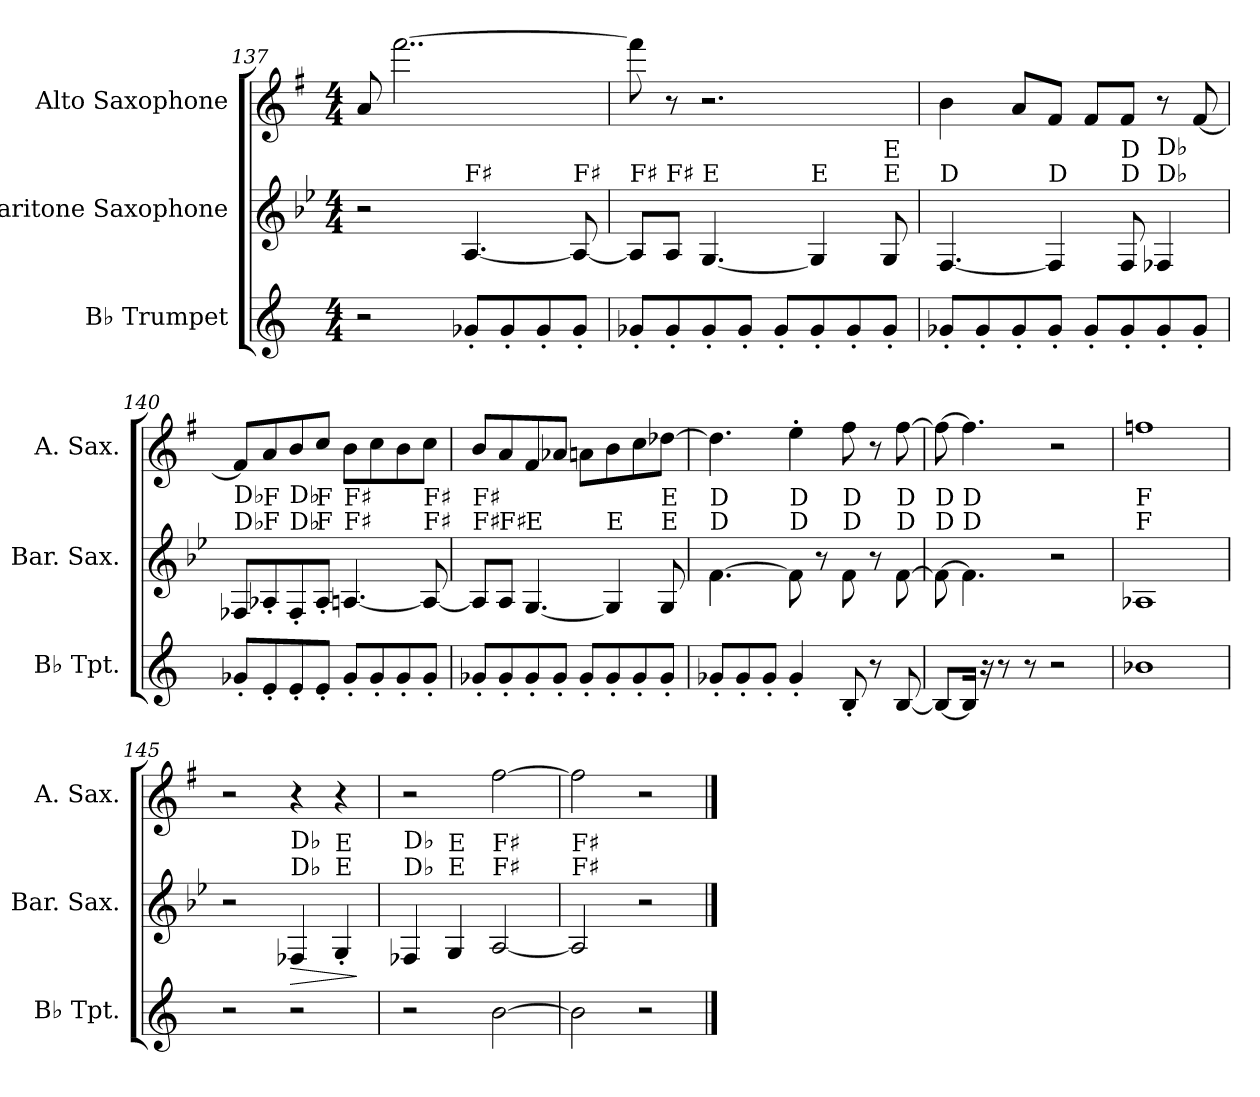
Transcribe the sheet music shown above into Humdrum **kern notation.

**kern	**kern	**dynam	**kern
*part3	*part2	*part2	*part1
*staff3	*staff2	*staff2	*staff1
*I"B♭ Trumpet	*I"Baritone Saxophone	*	*I"Alto Saxophone
*I'B♭ Tpt.	*I'Bar. Sax.	*	*I'A. Sax.
*clefG2	*clefG2	*	*clefG2
*ITrd1c2	*ITrd12c21	*	*ITrd5c9
*k[b-e-]	*k[b-e-]	*	*k[b-e-]
*M4/4	*M4/4	*	*M4/4
=137	=137	=137	=137
2r	2r	.	8c/
.	.	.	[2..aa\
!	!LO:TX:a:t=F♯	!	!
8f-X'/L	[4.AA/	.	.
8f-'/	.	.	.
8f-'/	.	.	.
!	!LO:TX:a:t=F♯	!	!
8f-'/J	8AA/_	.	.
=138	=138	=138	=138
!	!LO:TX:a:t=F♯	!	!
8f-X'/L	8AA/L]	.	8aa\]
!	!LO:TX:a:t=F♯	!	!
8f-'/	8AA/J	.	8r
!	!LO:TX:a:t=E	!	!
8f-'/	[4.GG/	.	2.r
8f-'/J	.	.	.
8f-'/L	.	.	.
!	!LO:TX:a:t=E	!	!
8f-'/	4GG/]	.	.
8f-'/	.	.	.
!	!LO:TX:a:t=E	!	!
!	!LO:TX:a:t=E	!	!
8f-'/J	8GG/	.	.
!!LO:PB:g=z
=139	=139	=139	=139
!	!LO:TX:a:t=D	!	!
8f-X'/L	[4.FF/	.	4d\
8f-'/	.	.	.
8f-'/	.	.	8c/L
!	!LO:TX:a:t=D	!	!
8f-'/J	4FF/]	.	8A/J
8f-'/L	.	.	8A/L
!	!LO:TX:a:t=D	!	!
!	!LO:TX:a:t=D	!	!
8f-'/	8FF/	.	8A/J
!	!LO:TX:a:t=D♭	!	!
!	!LO:TX:a:t=D♭	!	!
8f-'/	4FF-X/	.	8r
8f-'/J	.	.	[8A/
=140	=140	=140	=140
!	!LO:TX:a:t=D♭	!	!
!	!LO:TX:a:t=D♭	!	!
8f-X'/L	8FF-X/L	.	8A/L]
!	!LO:TX:a:t=F	!	!
!	!LO:TX:a:t=F	!	!
8d'/	8AA-X'/	.	8c/
!	!LO:TX:a:t=D♭	!	!
!	!LO:TX:a:t=D♭	!	!
8d'/	8FF-'/	.	8d/
!	!LO:TX:a:t=F	!	!
!	!LO:TX:a:t=F	!	!
8d'/J	8AA-'/J	.	8e-/J
!	!LO:TX:a:t=F♯	!	!
!	!LO:TX:a:t=F♯	!	!
8f-'/L	[4.AAn/	.	8d\L
8f-'/	.	.	8e-\
8f-'/	.	.	8d\
!	!LO:TX:a:t=F♯	!	!
!	!LO:TX:a:t=F♯	!	!
8f-'/J	8AA/_	.	8e-\J
=141	=141	=141	=141
!	!LO:TX:a:t=F♯	!	!
!	!LO:TX:a:t=F♯	!	!
8f-X'/L	8AA/L]	.	8d/L
!	!LO:TX:a:t=F♯	!	!
8f-'/	8AA/J	.	8c/
!	!LO:TX:a:t=E	!	!
8f-'/	[4.GG/	.	8A/
8f-'/J	.	.	8c-X/J
8f-'/L	.	.	8cn\L
!	!LO:TX:a:t=E	!	!
8f-'/	4GG/]	.	8d\
8f-'/	.	.	8e-\
!	!LO:TX:a:t=E	!	!
!	!LO:TX:a:t=E	!	!
8f-'/J	8GG/	.	[8f-X\J
=142	=142	=142	=142
!	!LO:TX:a:t=D	!	!
!	!LO:TX:a:t=D	!	!
8f-X'/L	[4.F\	.	4.f-\]
8f-'/	.	.	.
8f-'/J	.	.	.
!	!LO:TX:a:t=D	!	!
!	!LO:TX:a:t=D	!	!
4f-'/	8F\]	.	4g'\
.	8r	.	.
!	!LO:TX:a:t=D	!	!
!	!LO:TX:a:t=D	!	!
8A'/	8F\	.	8a\
8r	8r	.	8r
!	!LO:TX:a:t=D	!	!
!	!LO:TX:a:t=D	!	!
[8A/	[8F\	.	[8a\
!!LO:LB:g=z
=143	=143	=143	=143
!	!LO:TX:a:t=D	!	!
!	!LO:TX:a:t=D	!	!
8A/L_	8F\_	.	8a\_
!	!LO:TX:a:t=D	!	!
!	!LO:TX:a:t=D	!	!
16A/Jk]	4.F\]	.	4.a\]
16r	.	.	.
8r	.	.	.
8r	.	.	.
2r	2r	.	2r
=144	=144	=144	=144
!	!LO:TX:a:t=F	!	!
!	!LO:TX:a:t=F	!	!
1a-X	1AA-X	.	1a-X
=145	=145	=145	=145
2r	2r	.	2r
!	!LO:TX:a:t=D♭	!	!
!	!LO:TX:a:t=D♭	!	!
!	!	!LO:HP:b	!
2r	4FF-X/	>	4r
!	!LO:TX:a:t=E	!	!
!	!LO:TX:a:t=E	!	!
.	4GG'/	.	4r
.	.	]	.
=146	=146	=146	=146
!	!LO:TX:a:t=D♭	!	!
!	!LO:TX:a:t=D♭	!	!
2r	4FF-X/	.	2r
!	!LO:TX:a:t=E	!	!
!	!LO:TX:a:t=E	!	!
.	4GG/	.	.
!	!LO:TX:a:t=F♯	!	!
!	!LO:TX:a:t=F♯	!	!
[2a\	[2AA/	.	[2a\
=147	=147	=147	=147
!	!LO:TX:a:t=F♯	!	!
!	!LO:TX:a:t=F♯	!	!
2a\]	2AA/]	.	2a\]
2r	2r	.	2r
==	==	==	==
*-	*-	*-	*-
